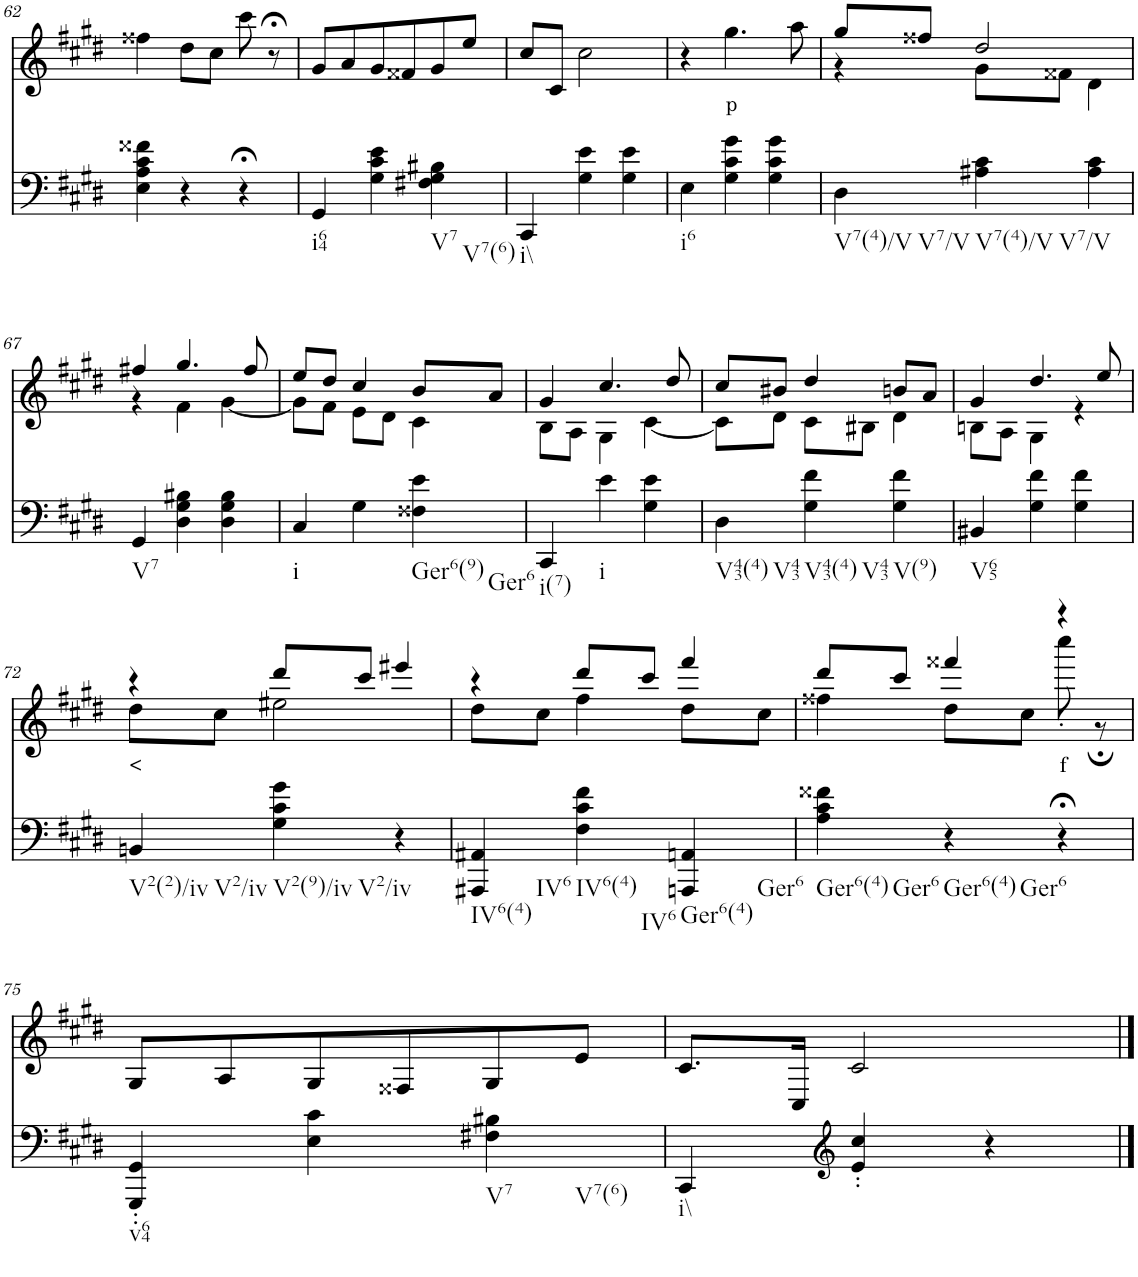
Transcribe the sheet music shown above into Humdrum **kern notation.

**kern	**kern	**text
*part2	*part1	*part1
*staff2	*staff1	*staff1
*I"Piano	*I"Piano	*
*I'Pno	*I'Pno	*
!!LO:PB:g=z
*clefF4	*clefG2	*
*k[f#c#g#d#]	*k[f#c#g#d#]	*
*M3/4	*M3/4	*
=62	=62	=62
4E\ 4A\ 4c#\ 4f##X\	4ff##X\	.
4r	8dd#\L	.
.	8cc#\J	.
4r;<	8ccc#\	.
.	8r;<	.
=63	=63	=63
!LO:TX:b:t=i64	!	!
4GG#/	8g#/L	.
.	8a/	.
4G#\ 4c#\ 4e\	8g#/	.
.	8f##X/	.
!LO:TX:b:t=V7	!	!
!LO:TX:b:t=V7(6)	!	!
4F#X\ 4G#\ 4B#X\	8g#/	.
.	8ee/J	.
=64	=64	=64
!LO:TX:b:t=i\\	!	!
4CC#/	8cc#/L	.
.	8c#/J	.
4G#\ 4e\	2cc#\	.
4G#\ 4e\	.	.
=65	=65	=65
!LO:TX:b:t=i6	!	!
4E\	4r	.
!	!	!LO:LY:b
4G#\ 4c#\ 4g#\	4.gg#\	p
4G#\ 4c#\ 4g#\	.	.
.	8aa\	.
=66	=66	=66
*	*^	*
!LO:TX:b:t=V7(4)/V	!	!	!
!LO:TX:b:t=V7/V	!	!	!
4D#\	8gg#/L	4r	.
.	8ff##X/J	.	.
!LO:TX:b:t=V7(4)/V	!	!	!
!LO:TX:b:t=V7/V	!	!	!
4A#X\ 4c#\	2dd#/	8g#\L	.
.	.	8f##X\J	.
4A#\ 4c#\	.	4d#\	.
!!LO:LB:g=z	!!
=67	=67	=67	=67
!LO:TX:b:t=V7	!	!	!
4GG#/	4ff#X/	4r	.
4D#\ 4G#\ 4B#X\	4.gg#/	4f#\	.
4D#\ 4G#\ 4B#\	.	[4g#\	.
.	8ff#/	.	.
=68	=68	=68	=68
!LO:TX:b:t=i	!	!	!
4C#/	8ee/L	8g#\L]	.
.	8dd#/J	8f#\J	.
4G#\	4cc#/	8e\L	.
.	.	8d#\J	.
!LO:TX:b:t=Ger6(9)	!	!	!
!LO:TX:b:t=Ger6	!	!	!
4F##X\ 4e\	8b/L	4c#\	.
.	8a/J	.	.
=69	=69	=69	=69
!LO:TX:b:t=i(7)	!	!	!
4CC#/	4g#/	8B\L	.
.	.	8A\J	.
!LO:TX:b:t=i	!	!	!
4e\	4.cc#/	4G#\	.
4G#\ 4e\	.	[4c#\	.
.	8dd#/	.	.
=70	=70	=70	=70
!LO:TX:b:t=V43(4)	!	!	!
!LO:TX:b:t=V43	!	!	!
4D#\	8cc#/L	8c#\L]	.
.	8b#X/J	8d#\J	.
!LO:TX:b:t=V43(4)	!	!	!
!LO:TX:b:t=V43	!	!	!
4G#\ 4f#\	4dd#/	8c#\L	.
.	.	8B#X\J	.
!LO:TX:b:t=V(9)	!	!	!
4G#\ 4f#\	8bn/L	4d#\	.
.	8a/J	.	.
=71	=71	=71	=71
!LO:TX:b:t=V65	!	!	!
4BB#X/	4g#/	8Bn\L	.
.	.	8A\J	.
4G#\ 4f#\	4.dd#/	4G#\	.
4G#\ 4f#\	.	4r	.
.	8ee/	.	.
!!LO:LB:g=z	!!
=72	=72	=72	=72
!LO:TX:b:t=V2(2)/iv	!	!	!
!LO:TX:b:t=V2/iv	!	!	!
!	!	!	!LO:LY:b
4BBn/	4r	8dd#\L	<
.	.	8cc#\J	.
!LO:TX:b:t=V2(9)/iv	!	!	!
!LO:TX:b:t=V2/iv	!	!	!
4G#\ 4c#\ 4g#\	8ddd#/L	2ee#X\	.
.	8ccc#/J	.	.
4r	4eee#X/	.	.
=73	=73	=73	=73
!LO:TX:b:t=IV6(4)	!	!	!
!LO:TX:b:t=IV6	!	!	!
4AAA#X/ 4AA#X/	4r	8dd#\L	.
.	.	8cc#\J	.
!LO:TX:b:t=IV6(4)	!	!	!
!LO:TX:b:t=IV6	!	!	!
4F#\ 4c#\ 4f#\	8ddd#/L	4ff#\	.
.	8ccc#/J	.	.
!LO:TX:b:t=Ger6(4)	!	!	!
!LO:TX:b:t=Ger6	!	!	!
4AAAn/ 4AAn/	4fff#/	8dd#\L	.
.	.	8cc#\J	.
=74	=74	=74	=74
!LO:TX:b:t=Ger6(4)	!	!	!
!LO:TX:b:t=Ger6	!	!	!
4A\ 4c#\ 4f##X\	8ddd#/L	4ff##X\	.
.	8ccc#/J	.	.
!LO:TX:b:t=Ger6(4)	!	!	!
!LO:TX:b:t=Ger6	!	!	!
4r	4fff##X/	8dd#\L	.
.	.	8cc#\J	.
!	!	!	!LO:LY:b
4r;<	4r	8cccc#'\	f
.	.	8r;	.
!!LO:LB:g=z
=75	=75	=75	=75
!LO:TX:b:t=v64	!	!	!
*	*v	*v	*
4GGG#/' 4GG#/'	8G#/L	.
.	8A/	.
4E\ 4c#\	8G#/	.
.	8F##X/	.
!LO:TX:b:t=V7	!	!
!LO:TX:b:t=V7(6)	!	!
4F#X\ 4B#X\	8G#/	.
.	8e/J	.
=76	=76	=76
!LO:TX:b:t=i\\	!	!
4CC#/	8.c#/L	.
.	16C#/Jk	.
*clefG2	*	*
4e/' 4cc#/'	2c#/	.
4r	.	.
==	==	==
*-	*-	*-
